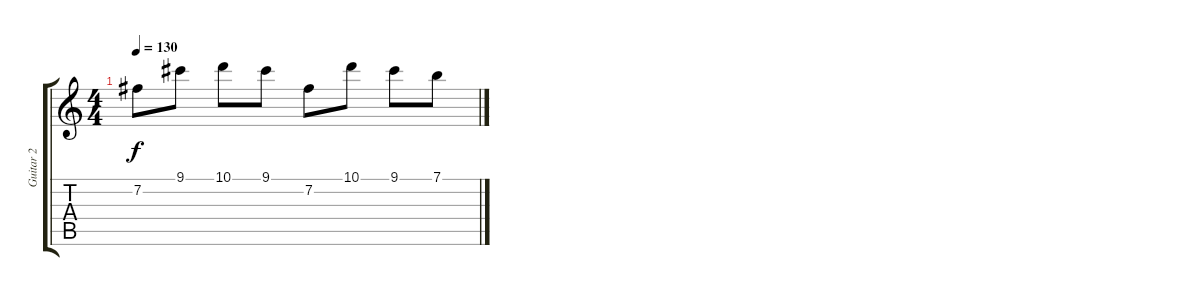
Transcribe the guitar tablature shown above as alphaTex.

\track ("Guitar 2" "Guitar 2") {instrument distortionguitar}
\staff {score tabs}
\tuning (E4 B3 G3 D3 A2 E2) {hide}
\ts (4 4)
\tempo 130
\clef g2
\ks c
7.2.8{dy f} 9.1.8 10.1.8 9.1.8 7.2.8 10.1.8 9.1.8 7.1.8
